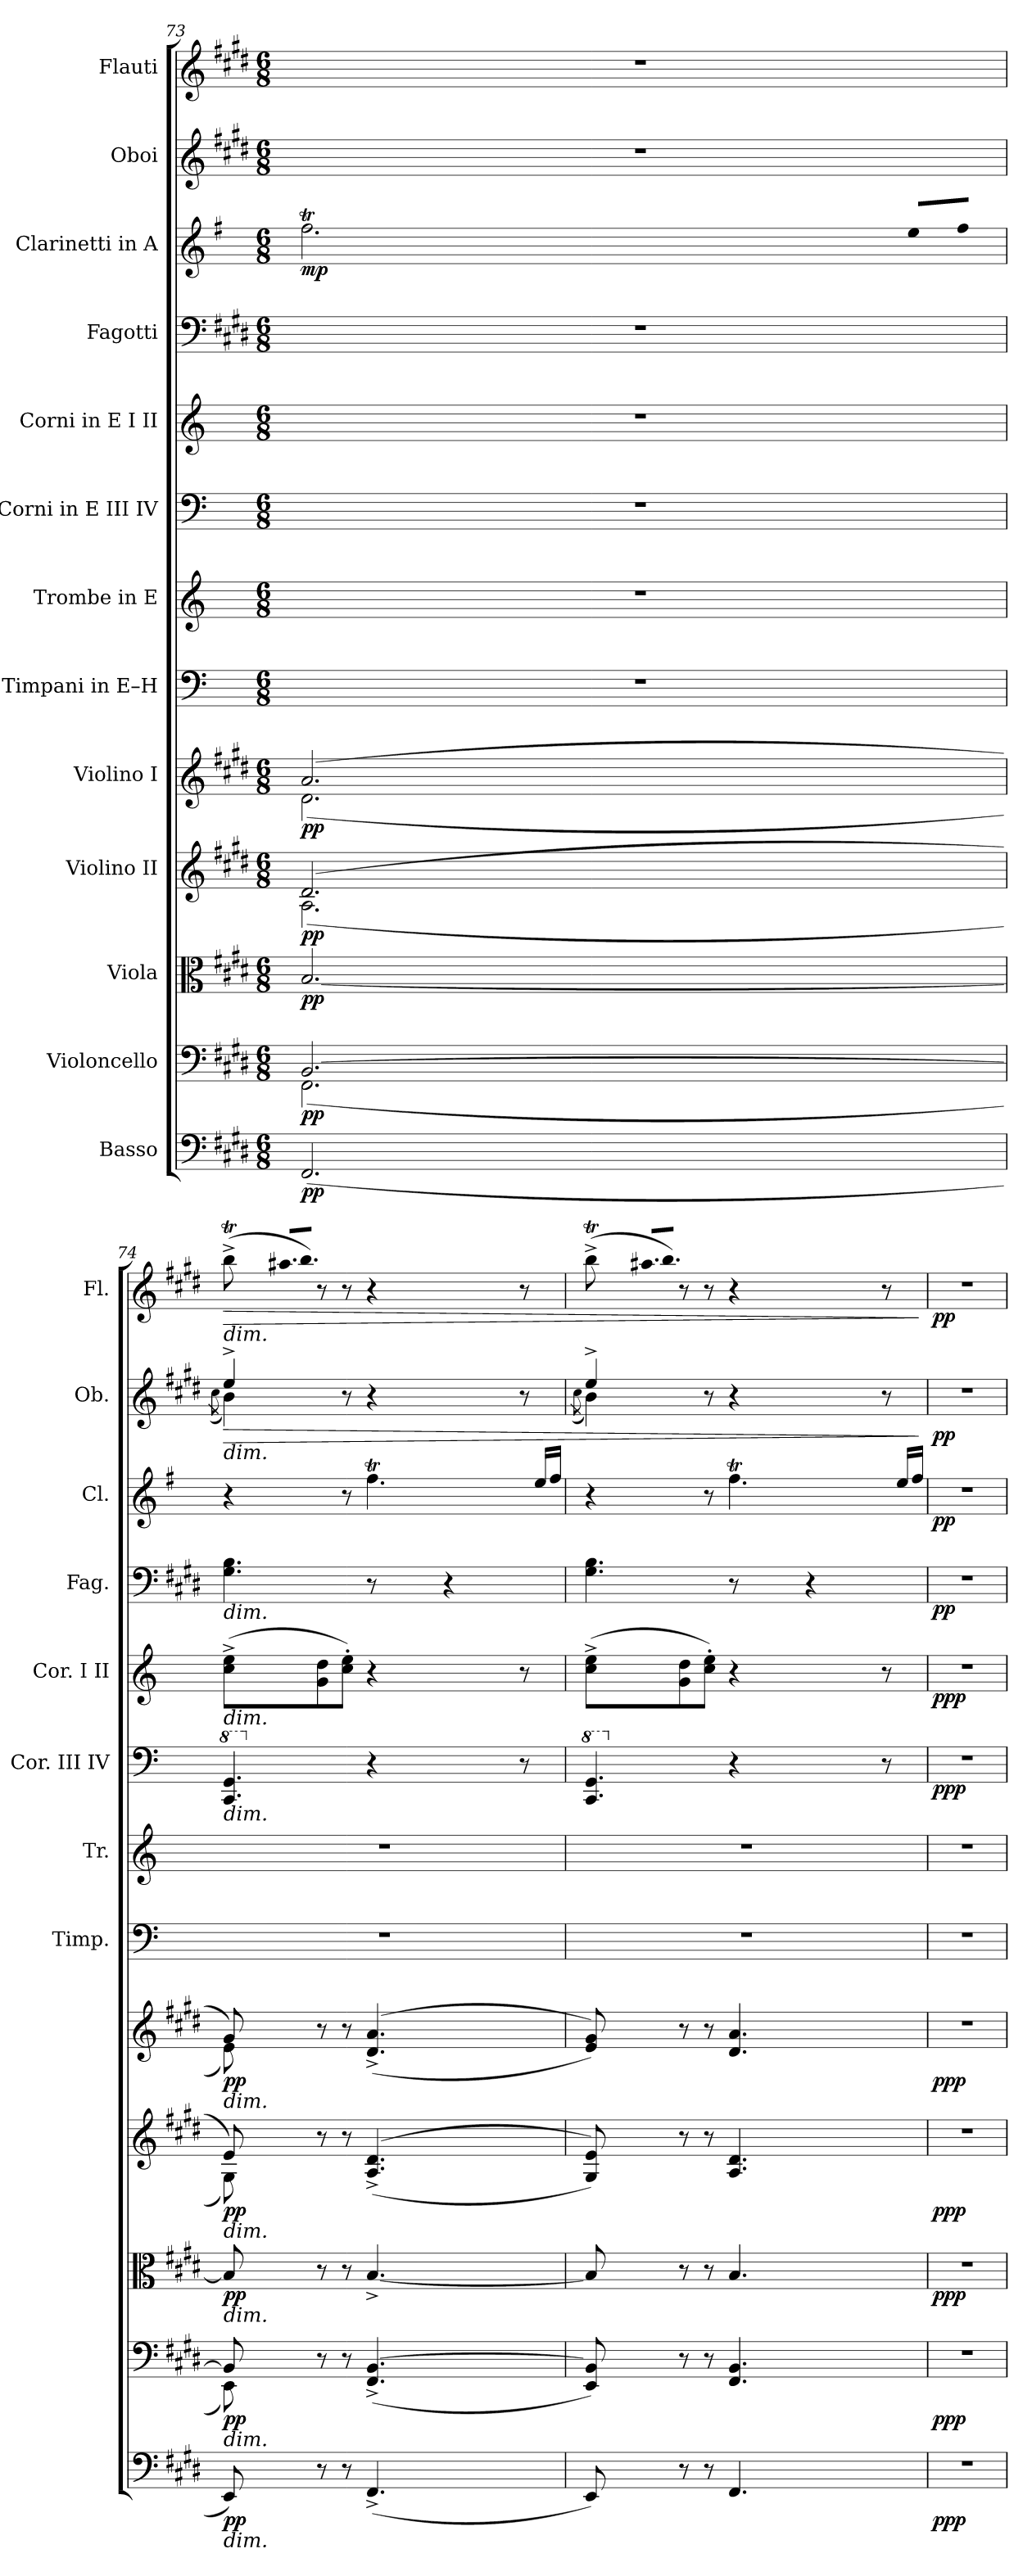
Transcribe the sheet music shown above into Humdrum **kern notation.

**kern	**dynam	**kern	**dynam	**kern	**dynam	**kern	**dynam	**kern	**dynam	**kern	**kern	**kern	**dynam	**kern	**dynam	**kern	**dynam	**kern	**dynam	**kern	**dynam	**kern	**dynam
*part13	*part13	*part12	*part12	*part11	*part11	*part10	*part10	*part9	*part9	*part8	*part7	*part6	*part6	*part5	*part5	*part4	*part4	*part3	*part3	*part2	*part2	*part1	*part1
*staff13	*staff13	*staff12	*staff12	*staff11	*staff11	*staff10	*staff10	*staff9	*staff9	*staff8	*staff7	*staff6	*staff6	*staff5	*staff5	*staff4	*staff4	*staff3	*staff3	*staff2	*staff2	*staff1	*staff1
*I"Basso	*	*I"Violoncello	*	*I"Viola	*	*I"Violino II	*	*I"Violino I	*	*I"Timpani in E–H	*I"Trombe in E	*I"Corni in E III IV	*	*I"Corni in E I II	*	*I"Fagotti	*	*I"Clarinetti in A	*	*I"Oboi	*	*I"Flauti	*
*	*	*	*	*	*	*	*	*	*	*I'Timp.	*I'Tr.	*I'Cor. III IV	*	*I'Cor. I II	*	*I'Fag.	*	*I'Cl.	*	*I'Ob.	*	*I'Fl.	*
!!LO:PB:g=z
*clefF4	*	*clefF4	*	*clefC3	*	*clefG2	*	*clefG2	*	*clefF4	*clefG2	*clefF4	*	*clefG2	*	*clefF4	*	*clefG2	*	*clefG2	*	*clefG2	*
*ITrd7c12	*	*	*	*	*	*	*	*	*	*	*ITrd-2c-4	*ITrd5c8	*	*ITrd5c8	*	*	*	*ITrd2c3	*	*	*	*	*
*k[f#c#g#d#]	*	*k[f#c#g#d#]	*	*k[f#c#g#d#]	*	*k[f#c#g#d#]	*	*k[f#c#g#d#]	*	*k[]	*k[f#c#g#d#]	*k[f#c#g#d#]	*	*k[f#c#g#d#]	*	*k[f#c#g#d#]	*	*k[f#c#g#d#]	*	*k[f#c#g#d#]	*	*k[f#c#g#d#]	*
*M6/8	*	*M6/8	*	*M6/8	*	*M6/8	*	*M6/8	*	*M6/8	*M6/8	*M6/8	*	*M6/8	*	*M6/8	*	*M6/8	*	*M6/8	*	*M6/8	*
=73	=73	=73	=73	=73	=73	=73	=73	=73	=73	=73	=73	=73	=73	=73	=73	=73	=73	=73	=73	=73	=73	=73	=73
*	*	*^	*	*	*	*^	*	*^	*	*	*	*	*	*	*	*	*	*^	*	*	*	*	*
*	*	*	*	*	*	*	*	*	*	*	*	*	*	*	*	*	*	*	*	*	*	*Xtuplet	*	*	*	*	*
!	!LO:DY:b	!	!	!LO:DY:b	!	!LO:DY:b	!	!	!LO:DY:b	!	!	!LO:DY:b	!	!	!	!	!	!	!	!	!	!	!LO:DY:b	!	!	!	!
(<2.FFF#/	pp	[2.BB/	(<2.FF#\	pp	[2.B/	pp	(>2.d#/	(<2.A\	pp	(>2.a/	(<2.d#\	pp	2.r	2.r	2.r	.	2.r	.	2.r	.	2.dd#t\	40dd#!yy	mp	2.r	.	2.r	.
.	.	.	.	.	.	.	.	.	.	.	.	.	.	.	.	.	.	.	.	.	.	40ee!yy	.	.	.	.	.
.	.	.	.	.	.	.	.	.	.	.	.	.	.	.	.	.	.	.	.	.	.	40dd#!yy	.	.	.	.	.
.	.	.	.	.	.	.	.	.	.	.	.	.	.	.	.	.	.	.	.	.	.	40ee!yy	.	.	.	.	.
.	.	.	.	.	.	.	.	.	.	.	.	.	.	.	.	.	.	.	.	.	.	40dd#!yy	.	.	.	.	.
.	.	.	.	.	.	.	.	.	.	.	.	.	.	.	.	.	.	.	.	.	.	40ee!yy	.	.	.	.	.
.	.	.	.	.	.	.	.	.	.	.	.	.	.	.	.	.	.	.	.	.	.	40dd#!yy	.	.	.	.	.
.	.	.	.	.	.	.	.	.	.	.	.	.	.	.	.	.	.	.	.	.	.	40ee!yy	.	.	.	.	.
.	.	.	.	.	.	.	.	.	.	.	.	.	.	.	.	.	.	.	.	.	.	40dd#!yy	.	.	.	.	.
.	.	.	.	.	.	.	.	.	.	.	.	.	.	.	.	.	.	.	.	.	.	40ee!yy	.	.	.	.	.
.	.	.	.	.	.	.	.	.	.	.	.	.	.	.	.	.	.	.	.	.	.	40dd#!yy	.	.	.	.	.
.	.	.	.	.	.	.	.	.	.	.	.	.	.	.	.	.	.	.	.	.	.	40ee!yy	.	.	.	.	.
.	.	.	.	.	.	.	.	.	.	.	.	.	.	.	.	.	.	.	.	.	.	40dd#!yy	.	.	.	.	.
.	.	.	.	.	.	.	.	.	.	.	.	.	.	.	.	.	.	.	.	.	.	40ee!yy	.	.	.	.	.
.	.	.	.	.	.	.	.	.	.	.	.	.	.	.	.	.	.	.	.	.	.	40dd#!yy	.	.	.	.	.
.	.	.	.	.	.	.	.	.	.	.	.	.	.	.	.	.	.	.	.	.	.	40ee!yy	.	.	.	.	.
.	.	.	.	.	.	.	.	.	.	.	.	.	.	.	.	.	.	.	.	.	.	40dd#!yy	.	.	.	.	.
.	.	.	.	.	.	.	.	.	.	.	.	.	.	.	.	.	.	.	.	.	.	40ee!yy	.	.	.	.	.
.	.	.	.	.	.	.	.	.	.	.	.	.	.	.	.	.	.	.	.	.	.	40dd#!yy	.	.	.	.	.
.	.	.	.	.	.	.	.	.	.	.	.	.	.	.	.	.	.	.	.	.	.	40ee!yy	.	.	.	.	.
.	.	.	.	.	.	.	.	.	.	.	.	.	.	.	.	.	.	.	.	.	.	40dd#!yy	.	.	.	.	.
.	.	.	.	.	.	.	.	.	.	.	.	.	.	.	.	.	.	.	.	.	.	40ee!yy	.	.	.	.	.
.	.	.	.	.	.	.	.	.	.	.	.	.	.	.	.	.	.	.	.	.	.	40dd#!yy	.	.	.	.	.
.	.	.	.	.	.	.	.	.	.	.	.	.	.	.	.	.	.	.	.	.	.	40ee!yy	.	.	.	.	.
!	!	!	!	!	!	!	!	!	!	!	!	!	!	!	!	!	!	!	!	!	!	!LO:N:vis=32.	!	!	!	!	!
.	.	.	.	.	.	.	.	.	.	.	.	.	.	.	.	.	.	.	.	.	.	60dd#!yy	.	.	.	.	.
!	!	!	!	!	!	!	!	!	!	!	!	!	!	!	!	!	!	!	!	!	!	!LO:N:vis=32.	!	!	!	!	!
.	.	.	.	.	.	.	.	.	.	.	.	.	.	.	.	.	.	.	.	.	.	60ee!yy	.	.	.	.	.
.	.	.	.	.	.	.	.	.	.	.	.	.	.	.	.	.	.	.	.	.	.	[480%7dd#!yy	.	.	.	.	.
.	.	.	.	.	.	.	.	.	.	.	.	.	.	.	.	.	.	.	.	.	.	480dd#!yy]	.	.	.	.	.
.	.	.	.	.	.	.	.	.	.	.	.	.	.	.	.	.	.	.	.	.	.	20cc#/LL	.	.	.	.	.
.	.	.	.	.	.	.	.	.	.	.	.	.	.	.	.	.	.	.	.	.	.	20dd#/JJ	.	.	.	.	.
=74	=74	=74	=74	=74	=74	=74	=74	=74	=74	=74	=74	=74	=74	=74	=74	=74	=74	=74	=74	=74	=74	=74	=74	=74	=74	=74	=74
*	*	*	*	*	*	*	*	*	*	*	*	*	*	*	*	*	*	*	*	*	*	*	*	*^	*	*	*
.	.	.	.	.	.	.	.	.	.	.	.	.	.	.	.	.	.	.	.	.	.	.	.	.	(<8qcc#\	.	.	.
*	*	*	*	*	*	*	*	*	*	*	*	*	*	*	*	*	*	*	*	*	*	*	*	*v	*v	*	*	*
*	*	*	*	*	*	*	*	*	*	*	*	*	*	*	*8va	*	*	*	*	*	*	*	*	*	*	*	*
*	*	*	*	*	*	*	*	*	*	*	*	*	*	*	*	*	*	*	*	*	*	*	*	*^	*	*	*
!	!	!	!	!	!	!	!	!	!	!	!	!	!	!	!	!	!	!	!	!	!	!	!	!	!	!LO:HP:b	!	!LO:HP:b
*	*	*	*	*	*	*	*	*	*	*	*	*	*	*	*	*	*	*	*	*	*	*	*	*	*	*	*^	*
*	*	*	*	*	*	*	*	*	*	*	*	*	*	*	*	*	*	*	*	*	*	*	*	*	*	*	*	*Xtuplet	*
!	!	!	!	!	!	!	!	!	!	!	!	!	!	!	!	!	!	!	!	!	!	!	!	!	!	!	!LO:TX:b:i:t=dim.	!	!
!	!	!	!	!	!	!	!	!	!	!	!	!	!	!	!	!	!	!	!	!	!	!	!	!LO:TX:b:i:t=dim.	!	!	!	!	!
!	!	!	!	!	!	!	!	!	!	!	!	!	!	!	!	!	!	!	!LO:TX:b:i:t=dim.	!	!	!	!	!	!	!	!	!	!
!	!	!	!	!	!	!	!	!	!	!	!	!	!	!	!	!	!LO:TX:b:i:t=dim.	!	!	!	!	!	!	!	!	!	!	!	!
!	!	!	!	!	!	!	!	!	!	!	!	!	!	!	!LO:TX:b:i:t=dim.	!	!	!	!	!	!	!	!	!	!	!	!	!	!
!	!	!	!	!	!	!	!	!	!	!LO:TX:b:i:t=dim.	!	!	!	!	!	!	!	!	!	!	!	!	!	!	!	!	!	!	!
!	!	!	!	!	!	!	!LO:TX:b:i:t=dim.	!	!	!	!	!	!	!	!	!	!	!	!	!	!	!	!	!	!	!	!	!	!
!	!	!	!	!	!LO:TX:b:i:t=dim.	!	!	!	!	!	!	!	!	!	!	!	!	!	!	!	!	!	!	!	!	!	!	!	!
!	!	!LO:TX:b:i:t=dim.	!	!	!	!	!	!	!	!	!	!	!	!	!	!	!	!	!	!	!	!	!	!	!	!	!	!	!
!LO:TX:b:i:t=dim.	!	!	!	!	!	!	!	!	!	!	!	!	!	!	!	!	!	!	!	!	!	!	!	!	!	!	!	!	!
!	!LO:DY:b	!	!	!LO:DY:b	!	!LO:DY:b	!	!	!LO:DY:b	!	!	!LO:DY:b	!	!	!	!	!	!	!	!	!	!	!	!	!	!	!	!	!
8EEE/)	pp	8BB/]	8EE\)	pp	8B/]	pp	8e/)	8G#\)	pp	8g#/)	8e\)	pp	2.r	2.r	4.EE/ 4.BB/	.	(>8e\^ 8g#\^L	.	4.G#\ 4.B\	.	4r	4.ryy	.	4ee^/	4b\)	>	(>8bbT^\	40bb^!yy	>
.	.	.	.	.	.	.	.	.	.	.	.	.	.	.	.	.	.	.	.	.	.	.	.	.	.	.	.	40ccc#!yy	.
.	.	.	.	.	.	.	.	.	.	.	.	.	.	.	.	.	.	.	.	.	.	.	.	.	.	.	.	40bb!yy	.
!	!	!	!	!	!	!	!	!	!	!	!	!	!	!	!	!	!	!	!	!	!	!	!	!	!	!	!	!LO:N:vis=16.	!
.	.	.	.	.	.	.	.	.	.	.	.	.	.	.	.	.	.	.	.	.	.	.	.	.	.	.	.	40aa#X/LL	.
!	!	!	!	!	!	!	!	!	!	!	!	!	!	!	!	!	!	!	!	!	!	!	!	!	!	!	!	!LO:N:vis=16.	!
.	.	.	.	.	.	.	.	.	.	.	.	.	.	.	.	.	.	.	.	.	.	.	.	.	.	.	.	40bb/JJ)	.
8r	.	8r	2ryy	.	8r	.	8r	2ryy	.	8r	2ryy	.	.	.	.	.	8B\ 8f#\	.	.	.	.	.	.	.	.	.	8r	2ryy	.
8r	.	8r	.	.	8r	.	8r	.	.	8r	.	.	.	.	.	.	8e\' 8g#\'J)	.	.	.	8r	.	.	8r	2ryy	.	8r	.	.
*	*	*	*	*	*	*	*	*	*	*	*	*	*	*	*X8va	*	*	*	*	*	*	*	*	*	*	*	*	*	*
(<4.FFF#^/	.	(<4.FF#/^ [4.BB/^	.	.	[4.B^/	.	(>(<4.A/^ 4.d#/^	.	.	(>(<4.d#/^ 4.a/^	.	.	.	.	4r	.	4r	.	8r	.	4.dd#t\	40dd#!yy	.	4r	.	.	4r	.	.
.	.	.	.	.	.	.	.	.	.	.	.	.	.	.	.	.	.	.	.	.	.	40ee!yy	.	.	.	.	.	.	.
.	.	.	.	.	.	.	.	.	.	.	.	.	.	.	.	.	.	.	.	.	.	40dd#!yy	.	.	.	.	.	.	.
.	.	.	.	.	.	.	.	.	.	.	.	.	.	.	.	.	.	.	.	.	.	40ee!yy	.	.	.	.	.	.	.
.	.	.	.	.	.	.	.	.	.	.	.	.	.	.	.	.	.	.	.	.	.	40dd#!yy	.	.	.	.	.	.	.
.	.	.	.	.	.	.	.	.	.	.	.	.	.	.	.	.	.	.	4r	.	.	40ee!yy	.	.	.	.	.	.	.
.	.	.	.	.	.	.	.	.	.	.	.	.	.	.	.	.	.	.	.	.	.	40dd#!yy	.	.	.	.	.	.	.
.	.	.	.	.	.	.	.	.	.	.	.	.	.	.	.	.	.	.	.	.	.	40ee!yy	.	.	.	.	.	.	.
.	.	.	.	.	.	.	.	.	.	.	.	.	.	.	.	.	.	.	.	.	.	40dd#!yy	.	.	.	.	.	.	.
.	.	.	.	.	.	.	.	.	.	.	.	.	.	.	.	.	.	.	.	.	.	40ee!yy	.	.	.	.	.	.	.
.	.	.	8ryy	.	.	.	.	8ryy	.	.	8ryy	.	.	.	8r	.	8r	.	.	.	.	40dd#!yy	.	8r	.	.	8r	8ryy	.
.	.	.	.	.	.	.	.	.	.	.	.	.	.	.	.	.	.	.	.	.	.	20cc#/LL	.	.	.	.	.	.	.
.	.	.	.	.	.	.	.	.	.	.	.	.	.	.	.	.	.	.	.	.	.	20dd#/JJ	.	.	.	.	.	.	.
*	*	*	*	*	*	*	*v	*v	*	*	*	*	*	*	*	*	*	*	*	*	*	*	*	*	*	*	*	*	*
*	*	*v	*v	*	*	*	*	*	*v	*v	*	*	*	*	*	*	*	*	*	*	*	*	*	*	*	*	*	*
=75	=75	=75	=75	=75	=75	=75	=75	=75	=75	=75	=75	=75	=75	=75	=75	=75	=75	=75	=75	=75	=75	=75	=75	=75	=75	=75
.	.	.	.	.	.	.	.	.	.	.	.	.	.	.	.	.	.	.	.	.	.	(<8qcc#\	.	.	.	.
*	*	*	*	*	*	*	*	*	*	*	*	*8va	*	*	*	*	*	*	*	*	*	*	*	*	*	*
8EEE/)	.	8EE/ 8BB/])	.	8B/]	.	8G#/ 8e/))	.	8e/ 8g#/))	.	2.r	2.r	4.EE/ 4.BB/	.	(>8e\^ 8g#\^L	.	4.G#\ 4.B\	.	4r	4.ryy	.	4ee^/	4b\)	.	(>8bbT^\	40bb^!yy	.
.	.	.	.	.	.	.	.	.	.	.	.	.	.	.	.	.	.	.	.	.	.	.	.	.	40ccc#!yy	.
.	.	.	.	.	.	.	.	.	.	.	.	.	.	.	.	.	.	.	.	.	.	.	.	.	40bb!yy	.
!	!	!	!	!	!	!	!	!	!	!	!	!	!	!	!	!	!	!	!	!	!	!	!	!	!LO:N:vis=16.	!
.	.	.	.	.	.	.	.	.	.	.	.	.	.	.	.	.	.	.	.	.	.	.	.	.	40aa#X/LL	.
!	!	!	!	!	!	!	!	!	!	!	!	!	!	!	!	!	!	!	!	!	!	!	!	!	!LO:N:vis=16.	!
.	.	.	.	.	.	.	.	.	.	.	.	.	.	.	.	.	.	.	.	.	.	.	.	.	40bb/JJ)	.
8r	.	8r	.	8r	.	8r	.	8r	.	.	.	.	.	8B\ 8f#\	.	.	.	.	.	.	.	.	.	8r	2ryy	.
8r	.	8r	.	8r	.	8r	.	8r	.	.	.	.	.	8e\' 8g#\'J)	.	.	.	8r	.	.	8r	2ryy	.	8r	.	.
*	*	*	*	*	*	*	*	*	*	*	*	*X8va	*	*	*	*	*	*	*	*	*	*	*	*	*	*
4.FFF#/	.	4.FF#/ 4.BB/	.	4.B/	.	4.A/ 4.d#/	.	4.d#/ 4.a/	.	.	.	4r	.	4r	.	8r	.	4.dd#t\	40dd#!yy	.	4r	.	.	4r	.	.
.	.	.	.	.	.	.	.	.	.	.	.	.	.	.	.	.	.	.	40ee!yy	.	.	.	.	.	.	.
.	.	.	.	.	.	.	.	.	.	.	.	.	.	.	.	.	.	.	40dd#!yy	.	.	.	.	.	.	.
.	.	.	.	.	.	.	.	.	.	.	.	.	.	.	.	.	.	.	40ee!yy	.	.	.	.	.	.	.
.	.	.	.	.	.	.	.	.	.	.	.	.	.	.	.	.	.	.	40dd#!yy	.	.	.	.	.	.	.
.	.	.	.	.	.	.	.	.	.	.	.	.	.	.	.	4r	.	.	40ee!yy	.	.	.	.	.	.	.
.	.	.	.	.	.	.	.	.	.	.	.	.	.	.	.	.	.	.	40dd#!yy	.	.	.	.	.	.	.
.	.	.	.	.	.	.	.	.	.	.	.	.	.	.	.	.	.	.	40ee!yy	.	.	.	.	.	.	.
.	.	.	.	.	.	.	.	.	.	.	.	.	.	.	.	.	.	.	40dd#!yy	.	.	.	.	.	.	.
.	.	.	.	.	.	.	.	.	.	.	.	.	.	.	.	.	.	.	40ee!yy	.	.	.	.	.	.	.
.	.	.	.	.	.	.	.	.	.	.	.	8r	.	8r	.	.	.	.	40dd#!yy	.	8r	.	.	8r	8ryy	.
.	.	.	.	.	.	.	.	.	.	.	.	.	.	.	.	.	.	.	20cc#/LL	.	.	.	.	.	.	.
.	.	.	.	.	.	.	.	.	.	.	.	.	.	.	.	.	.	.	20dd#/JJ	.	.	.	.	.	.	.
*	*	*	*	*	*	*	*	*	*	*	*	*	*	*	*	*	*	*v	*v	*	*	*	*	*v	*v	*
*	*	*	*	*	*	*	*	*	*	*	*	*	*	*	*	*	*	*	*	*v	*v	*	*	*
.	.	.	.	.	.	.	.	.	.	.	.	.	.	.	.	.	.	.	.	.	]	.	]
=76	=76	=76	=76	=76	=76	=76	=76	=76	=76	=76	=76	=76	=76	=76	=76	=76	=76	=76	=76	=76	=76	=76	=76
!	!LO:DY:b	!	!LO:DY:b	!	!LO:DY:b	!	!LO:DY:b	!	!LO:DY:b	!	!	!	!LO:DY:b	!	!LO:DY:b	!	!LO:DY:b	!	!LO:DY:b	!	!LO:DY:b	!	!LO:DY:b
2.r	ppp	2.r	ppp	2.r	ppp	2.r	ppp	2.r	ppp	2.r	2.r	2.r	ppp	2.r	ppp	2.r	pp	2.r	pp	2.r	pp	2.r	pp
=	=	=	=	=	=	=	=	=	=	=	=	=	=	=	=	=	=	=	=	=	=	=	=
*-	*-	*-	*-	*-	*-	*-	*-	*-	*-	*-	*-	*-	*-	*-	*-	*-	*-	*-	*-	*-	*-	*-	*-
